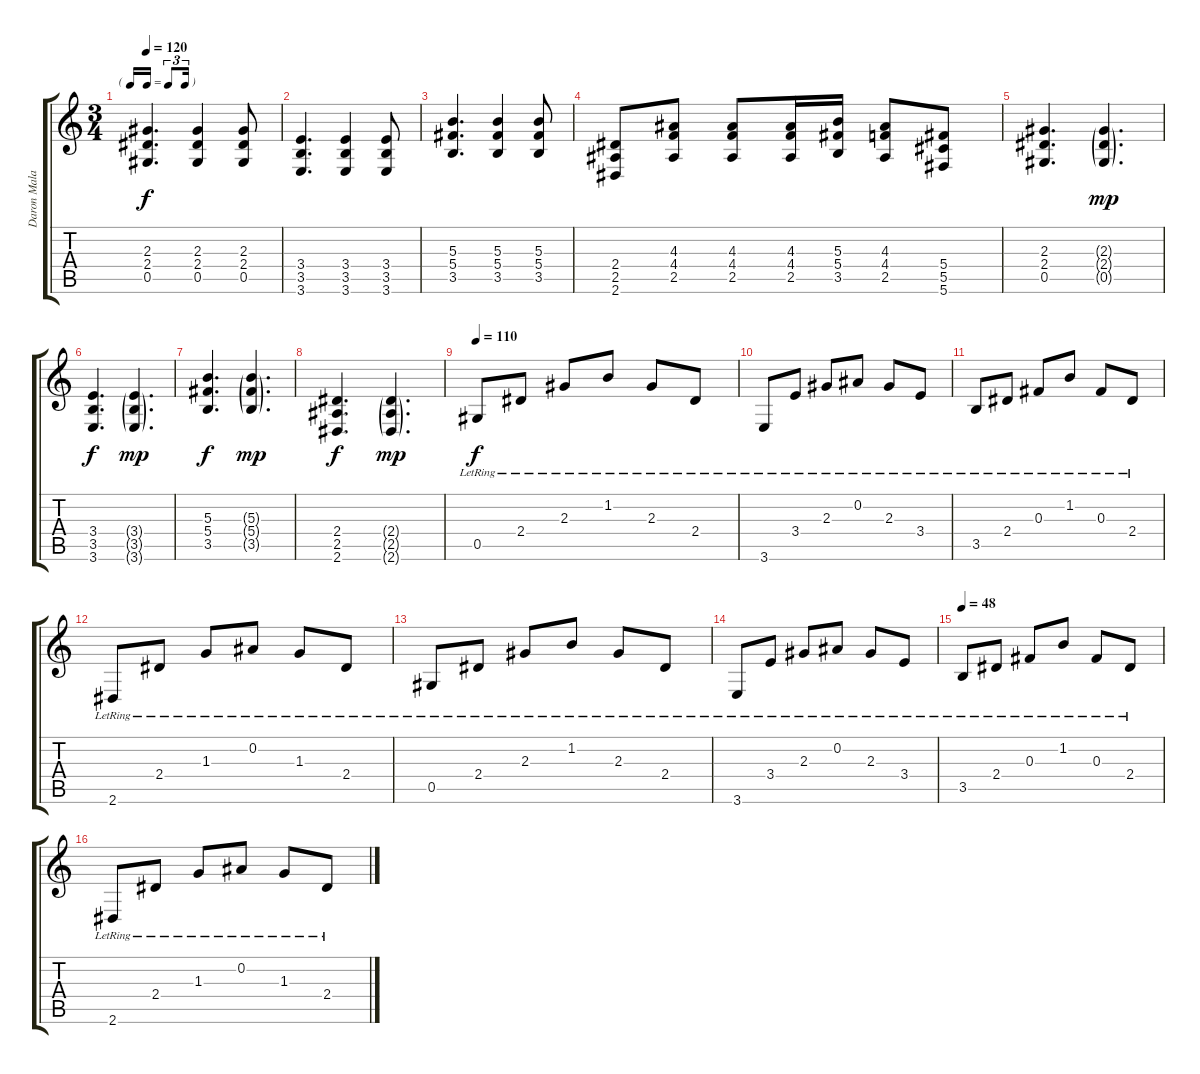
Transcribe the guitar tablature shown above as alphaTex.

\track ("Daron Malakian" "Daron Mala") {instrument electricguitarclean}
\staff {score tabs}
\tuning (Eb4 Bb3 Gb3 Db3 Ab2 Db2) {hide}
\ts (3 4)
\tf triplet16th
\tempo 120
\clef g2
\ks c
(2.3 2.4 0.5).4{d dy f volume 11 instrument distortionguitar} (2.3 2.4 0.5).4 (2.3 2.4 0.5).8 |
(3.4 3.5 3.6).4{d} (3.4 3.5 3.6).4 (3.4 3.5 3.6).8 |
(5.3 5.4 3.5).4{d} (5.3 5.4 3.5).4 (5.3 5.4 3.5).8 |
(2.4 2.5 2.6).8 (4.3 4.4 2.5).8 (4.3 4.4 2.5).8 (4.3 4.4 2.5).16 (5.3 5.4 3.5).16 (4.3 4.4 2.5).8 (5.4 5.5 5.6).8 |
(2.3 2.4 0.5).4{d} (2.3{g} 2.4{g} 0.5{g}).4{d dy mp} |
(3.4 3.5 3.6).4{d dy f} (3.4{g} 3.5{g} 3.6{g}).4{d dy mp} |
(5.3 5.4 3.5).4{d dy f} (5.3{g} 5.4{g} 3.5{g}).4{d dy mp} |
(2.4 2.5 2.6).4{d dy f} (2.4{g} 2.5{g} 2.6{g}).4{d dy mp} |
\tempo 105
\tempo 110
0.5{lr}.8{dy f instrument electricguitarclean} 2.4{lr}.8 2.3{lr}.8 1.2{lr}.8 2.3{lr}.8 2.4{lr}.8 |
3.6{lr}.8 3.4{lr}.8 2.3{lr}.8 0.2{lr}.8 2.3{lr}.8 3.4{lr}.8 |
3.5{lr}.8 2.4{lr}.8 0.3{lr}.8 1.2{lr}.8 0.3{lr}.8 2.4{lr}.8 |
2.6{lr}.8 2.4{lr}.8 1.3{lr}.8 0.2{lr}.8 1.3{lr}.8 2.4{lr}.8 |
0.5{lr}.8 2.4{lr}.8 2.3{lr}.8 1.2{lr}.8 2.3{lr}.8 2.4{lr}.8 |
3.6{lr}.8 3.4{lr}.8 2.3{lr}.8 0.2{lr}.8 2.3{lr}.8 3.4{lr}.8 |
\tempo 48
3.5{lr}.8 2.4{lr}.8 0.3{lr}.8 1.2{lr}.8 0.3{lr}.8 2.4{lr}.8 |
2.6{lr}.8 2.4{lr}.8 1.3{lr}.8 0.2{lr}.8 1.3{lr}.8 2.4{lr}.8
